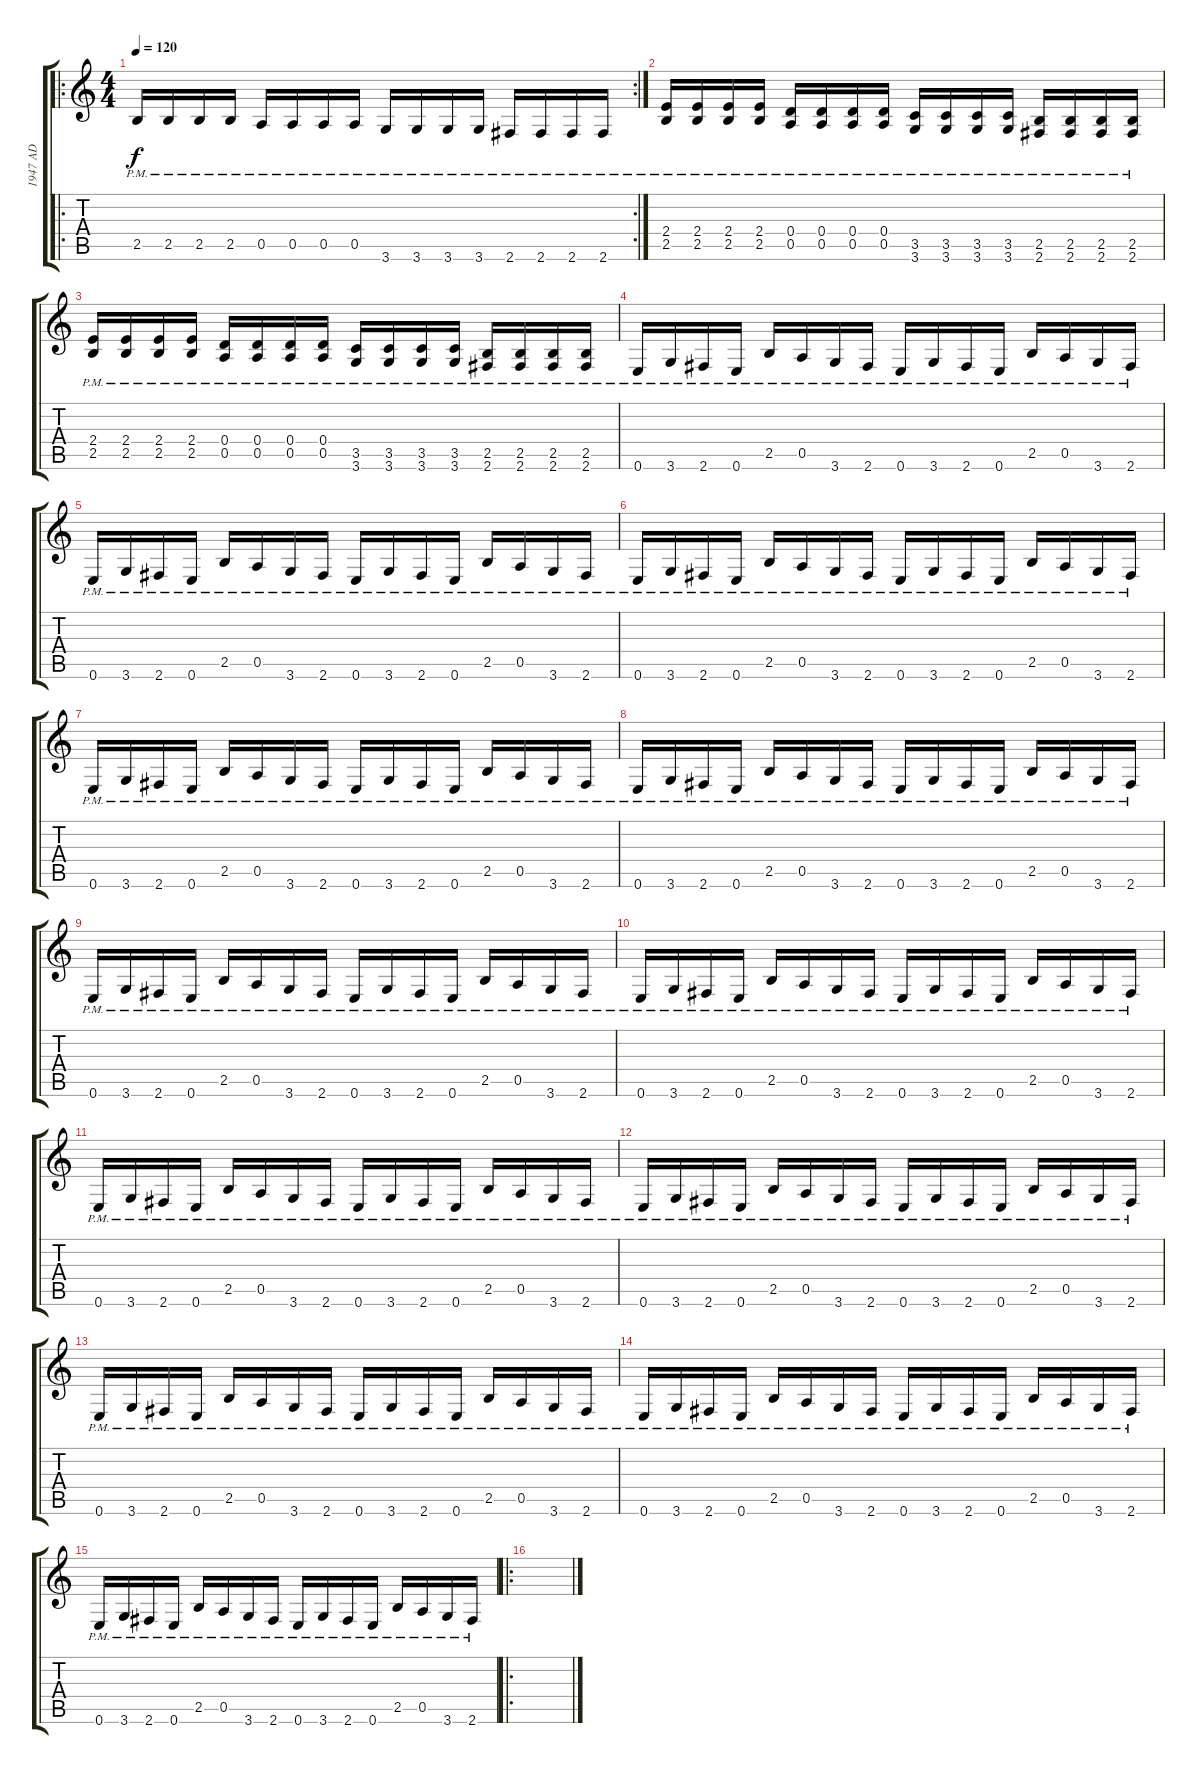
\track ("1947 AD" "1947 AD") {instrument distortionguitar}
\staff {score tabs}
\tuning (E4 B3 G3 D3 A2 E2) {hide}
\ro
\rc 2
\ts (4 4)
\tempo 120
\clef g2
\ks c
2.5{pm}.16{txt "" dy f instrument distortionguitar} 2.5{pm}.16 2.5{pm}.16 2.5{pm}.16 0.5{pm}.16 0.5{pm}.16 0.5{pm}.16 0.5{pm}.16 3.6{pm}.16 3.6{pm}.16 3.6{pm}.16 3.6{pm}.16 2.6{pm}.16 2.6{pm}.16 2.6{pm}.16 2.6{pm}.16 |
(2.4{pm} 2.5{pm}).16 (2.4{pm} 2.5{pm}).16 (2.4{pm} 2.5{pm}).16 (2.4{pm} 2.5{pm}).16 (0.4{pm} 0.5{pm}).16 (0.4{pm} 0.5{pm}).16 (0.4{pm} 0.5{pm}).16 (0.4{pm} 0.5{pm}).16 (3.5{pm} 3.6{pm}).16 (3.5{pm} 3.6{pm}).16 (3.5{pm} 3.6{pm}).16 (3.5{pm} 3.6{pm}).16 (2.5{pm} 2.6{pm}).16 (2.5{pm} 2.6{pm}).16 (2.5{pm} 2.6{pm}).16 (2.5{pm} 2.6{pm}).16 |
(2.4{pm} 2.5{pm}).16 (2.4{pm} 2.5{pm}).16 (2.4{pm} 2.5{pm}).16 (2.4{pm} 2.5{pm}).16 (0.4{pm} 0.5{pm}).16 (0.4{pm} 0.5{pm}).16 (0.4{pm} 0.5{pm}).16 (0.4{pm} 0.5{pm}).16 (3.5{pm} 3.6{pm}).16 (3.5{pm} 3.6{pm}).16 (3.5{pm} 3.6{pm}).16 (3.5{pm} 3.6{pm}).16 (2.5{pm} 2.6{pm}).16 (2.5{pm} 2.6{pm}).16 (2.5{pm} 2.6{pm}).16 (2.5{pm} 2.6{pm}).16 |
0.6{pm}.16 3.6{pm}.16 2.6{pm}.16 0.6{pm}.16 2.5{pm}.16 0.5{pm}.16 3.6{pm}.16 2.6{pm}.16 0.6{pm}.16 3.6{pm}.16 2.6{pm}.16 0.6{pm}.16 2.5{pm}.16 0.5{pm}.16 3.6{pm}.16 2.6{pm}.16 |
0.6{pm}.16 3.6{pm}.16 2.6{pm}.16 0.6{pm}.16 2.5{pm}.16 0.5{pm}.16 3.6{pm}.16 2.6{pm}.16 0.6{pm}.16 3.6{pm}.16 2.6{pm}.16 0.6{pm}.16 2.5{pm}.16 0.5{pm}.16 3.6{pm}.16 2.6{pm}.16 |
0.6{pm}.16 3.6{pm}.16 2.6{pm}.16 0.6{pm}.16 2.5{pm}.16 0.5{pm}.16 3.6{pm}.16 2.6{pm}.16 0.6{pm}.16 3.6{pm}.16 2.6{pm}.16 0.6{pm}.16 2.5{pm}.16 0.5{pm}.16 3.6{pm}.16 2.6{pm}.16 |
0.6{pm}.16 3.6{pm}.16 2.6{pm}.16 0.6{pm}.16 2.5{pm}.16 0.5{pm}.16 3.6{pm}.16 2.6{pm}.16 0.6{pm}.16 3.6{pm}.16 2.6{pm}.16 0.6{pm}.16 2.5{pm}.16 0.5{pm}.16 3.6{pm}.16 2.6{pm}.16 |
0.6{pm}.16 3.6{pm}.16 2.6{pm}.16 0.6{pm}.16 2.5{pm}.16 0.5{pm}.16 3.6{pm}.16 2.6{pm}.16 0.6{pm}.16 3.6{pm}.16 2.6{pm}.16 0.6{pm}.16 2.5{pm}.16 0.5{pm}.16 3.6{pm}.16 2.6{pm}.16 |
0.6{pm}.16 3.6{pm}.16 2.6{pm}.16 0.6{pm}.16 2.5{pm}.16 0.5{pm}.16 3.6{pm}.16 2.6{pm}.16 0.6{pm}.16 3.6{pm}.16 2.6{pm}.16 0.6{pm}.16 2.5{pm}.16 0.5{pm}.16 3.6{pm}.16 2.6{pm}.16 |
0.6{pm}.16 3.6{pm}.16 2.6{pm}.16 0.6{pm}.16 2.5{pm}.16 0.5{pm}.16 3.6{pm}.16 2.6{pm}.16 0.6{pm}.16 3.6{pm}.16 2.6{pm}.16 0.6{pm}.16 2.5{pm}.16 0.5{pm}.16 3.6{pm}.16 2.6{pm}.16 |
0.6{pm}.16 3.6{pm}.16 2.6{pm}.16 0.6{pm}.16 2.5{pm}.16 0.5{pm}.16 3.6{pm}.16 2.6{pm}.16 0.6{pm}.16 3.6{pm}.16 2.6{pm}.16 0.6{pm}.16 2.5{pm}.16 0.5{pm}.16 3.6{pm}.16 2.6{pm}.16 |
0.6{pm}.16 3.6{pm}.16 2.6{pm}.16 0.6{pm}.16 2.5{pm}.16 0.5{pm}.16 3.6{pm}.16 2.6{pm}.16 0.6{pm}.16 3.6{pm}.16 2.6{pm}.16 0.6{pm}.16 2.5{pm}.16 0.5{pm}.16 3.6{pm}.16 2.6{pm}.16 |
0.6{pm}.16 3.6{pm}.16 2.6{pm}.16 0.6{pm}.16 2.5{pm}.16 0.5{pm}.16 3.6{pm}.16 2.6{pm}.16 0.6{pm}.16 3.6{pm}.16 2.6{pm}.16 0.6{pm}.16 2.5{pm}.16 0.5{pm}.16 3.6{pm}.16 2.6{pm}.16 |
0.6{pm}.16 3.6{pm}.16 2.6{pm}.16 0.6{pm}.16 2.5{pm}.16 0.5{pm}.16 3.6{pm}.16 2.6{pm}.16 0.6{pm}.16 3.6{pm}.16 2.6{pm}.16 0.6{pm}.16 2.5{pm}.16 0.5{pm}.16 3.6{pm}.16 2.6{pm}.16 |
0.6{pm}.16 3.6{pm}.16 2.6{pm}.16 0.6{pm}.16 2.5{pm}.16 0.5{pm}.16 3.6{pm}.16 2.6{pm}.16 0.6{pm}.16 3.6{pm}.16 2.6{pm}.16 0.6{pm}.16 2.5{pm}.16 0.5{pm}.16 3.6{pm}.16 2.6{pm}.16 |
\ro
